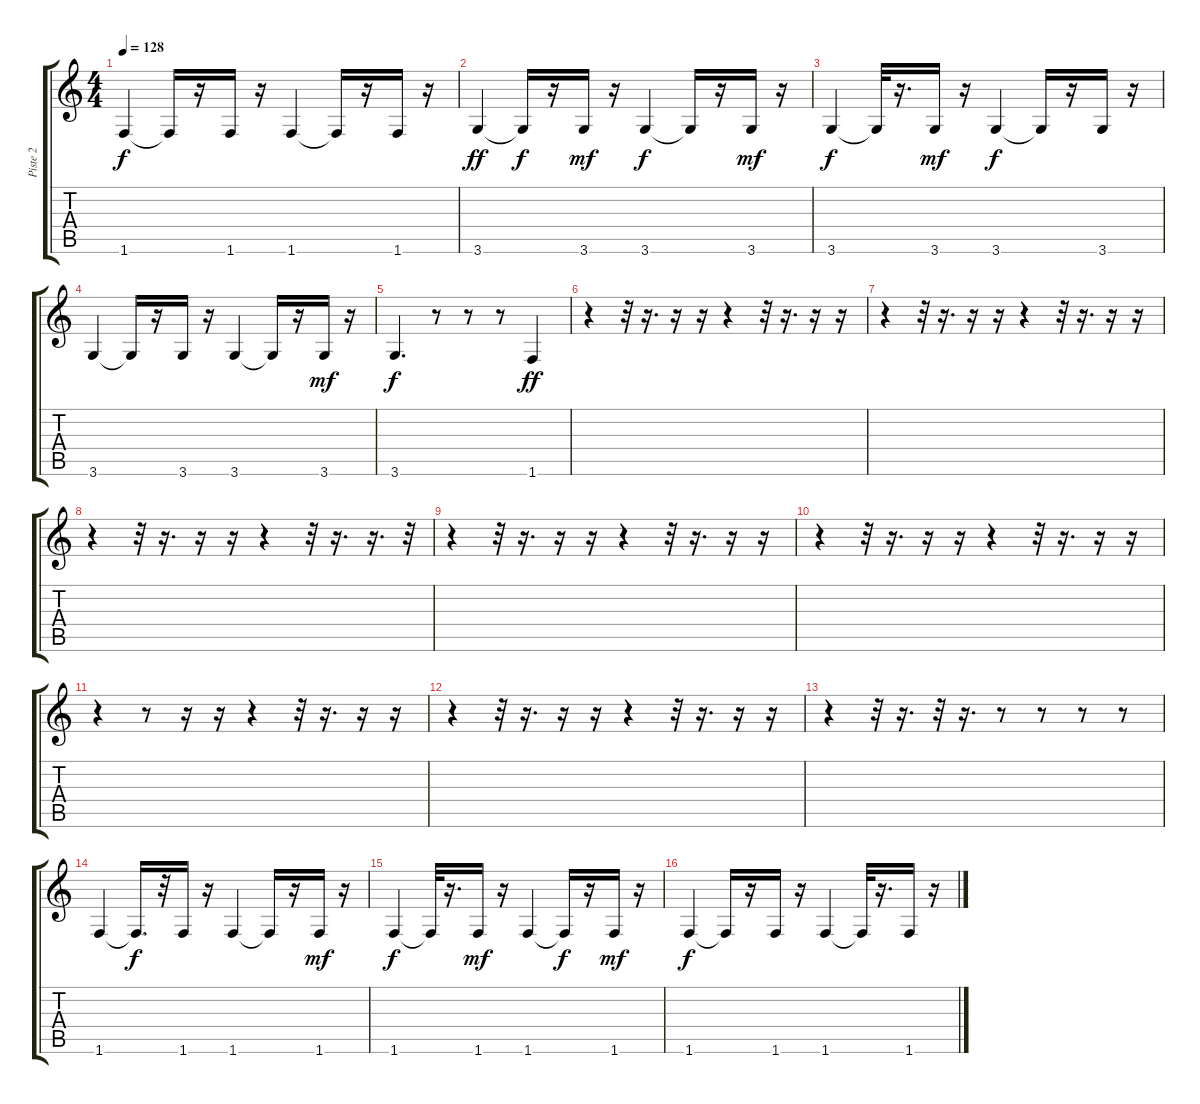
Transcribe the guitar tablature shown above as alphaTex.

\track ("Piste 2" "Piste 2") {instrument fretlessbass}
\staff {score tabs}
\tuning (E4 B3 G3 D3 A2 E2) {hide}
\ts (4 4)
\tempo 128
\clef g2
\ks c
1.6.4{dy f} 1.6{t}.16 r.16 1.6.16 r.16 1.6.4 1.6{t}.16 r.16 1.6.16 r.16 |
3.6.4{dy ff} 3.6{t}.16{dy f} r.16 3.6.16{dy mf} r.16 3.6.4{dy f} 3.6{t}.16 r.16 3.6.16{dy mf} r.16 |
3.6.4{dy f} 3.6{t}.32 r.16{d} 3.6.16{dy mf} r.16 3.6.4{dy f} 3.6{t}.16 r.16 3.6.16 r.16 |
3.6.4 3.6{t}.16 r.16 3.6.16 r.16 3.6.4 3.6{t}.16 r.16 3.6.16{dy mf} r.16 |
3.6.4{d dy f} r.8 r.8 r.8 1.6.4{dy ff} |
r.4 r.32 r.16{d} r.16 r.16 r.4 r.32 r.16{d} r.16 r.16 |
r.4 r.32 r.16{d} r.16 r.16 r.4 r.32 r.16{d} r.16 r.16 |
r.4 r.32 r.16{d} r.16 r.16 r.4 r.32 r.16{d} r.16{d} r.32 |
r.4 r.32 r.16{d} r.16 r.16 r.4 r.32 r.16{d} r.16 r.16 |
r.4 r.32 r.16{d} r.16 r.16 r.4 r.32 r.16{d} r.16 r.16 |
r.4 r.8 r.16 r.16 r.4 r.32 r.16{d} r.16 r.16 |
r.4 r.32 r.16{d} r.16 r.16 r.4 r.32 r.16{d} r.16 r.16 |
r.4 r.32 r.16{d} r.32 r.16{d} r.8 r.8 r.8 r.8 |
1.6.4 1.6{t}.16{d dy f} r.32 1.6.16 r.16 1.6.4 1.6{t}.16 r.16 1.6.16{dy mf} r.16 |
1.6.4{dy f} 1.6{t}.32 r.16{d} 1.6.16{dy mf} r.16 1.6.4 1.6{t}.16{dy f} r.16 1.6.16{dy mf} r.16 |
1.6.4{dy f} 1.6{t}.16 r.16 1.6.16 r.16 1.6.4 1.6{t}.32 r.16{d} 1.6.16 r.16
